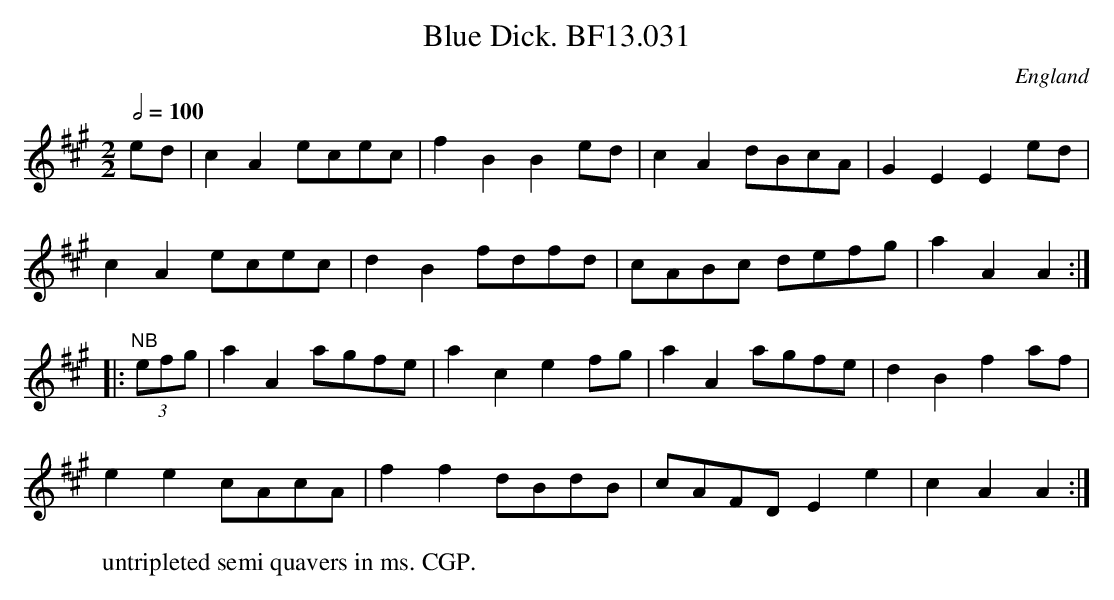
X:1
T:Blue Dick. BF13.031
L:1/8
M:2/2
O:England
Q:1/2=100
K:A major
ed|c2A2ecec|f2B2B2ed|c2A2dBcA|G2E2E2ed|!
c2A2ecec|d2B2fdfd|cABc defg|a2A2A2:|!
|:"^NB"(3efg|a2A2agfe|a2c2e2 fg|a2A2agfe|d2B2f2 af|!
e2e2cAcA|f2f2dBdB|cAFDE2e2|c2A2A2:|
W:untripleted semi quavers in ms. CGP.
